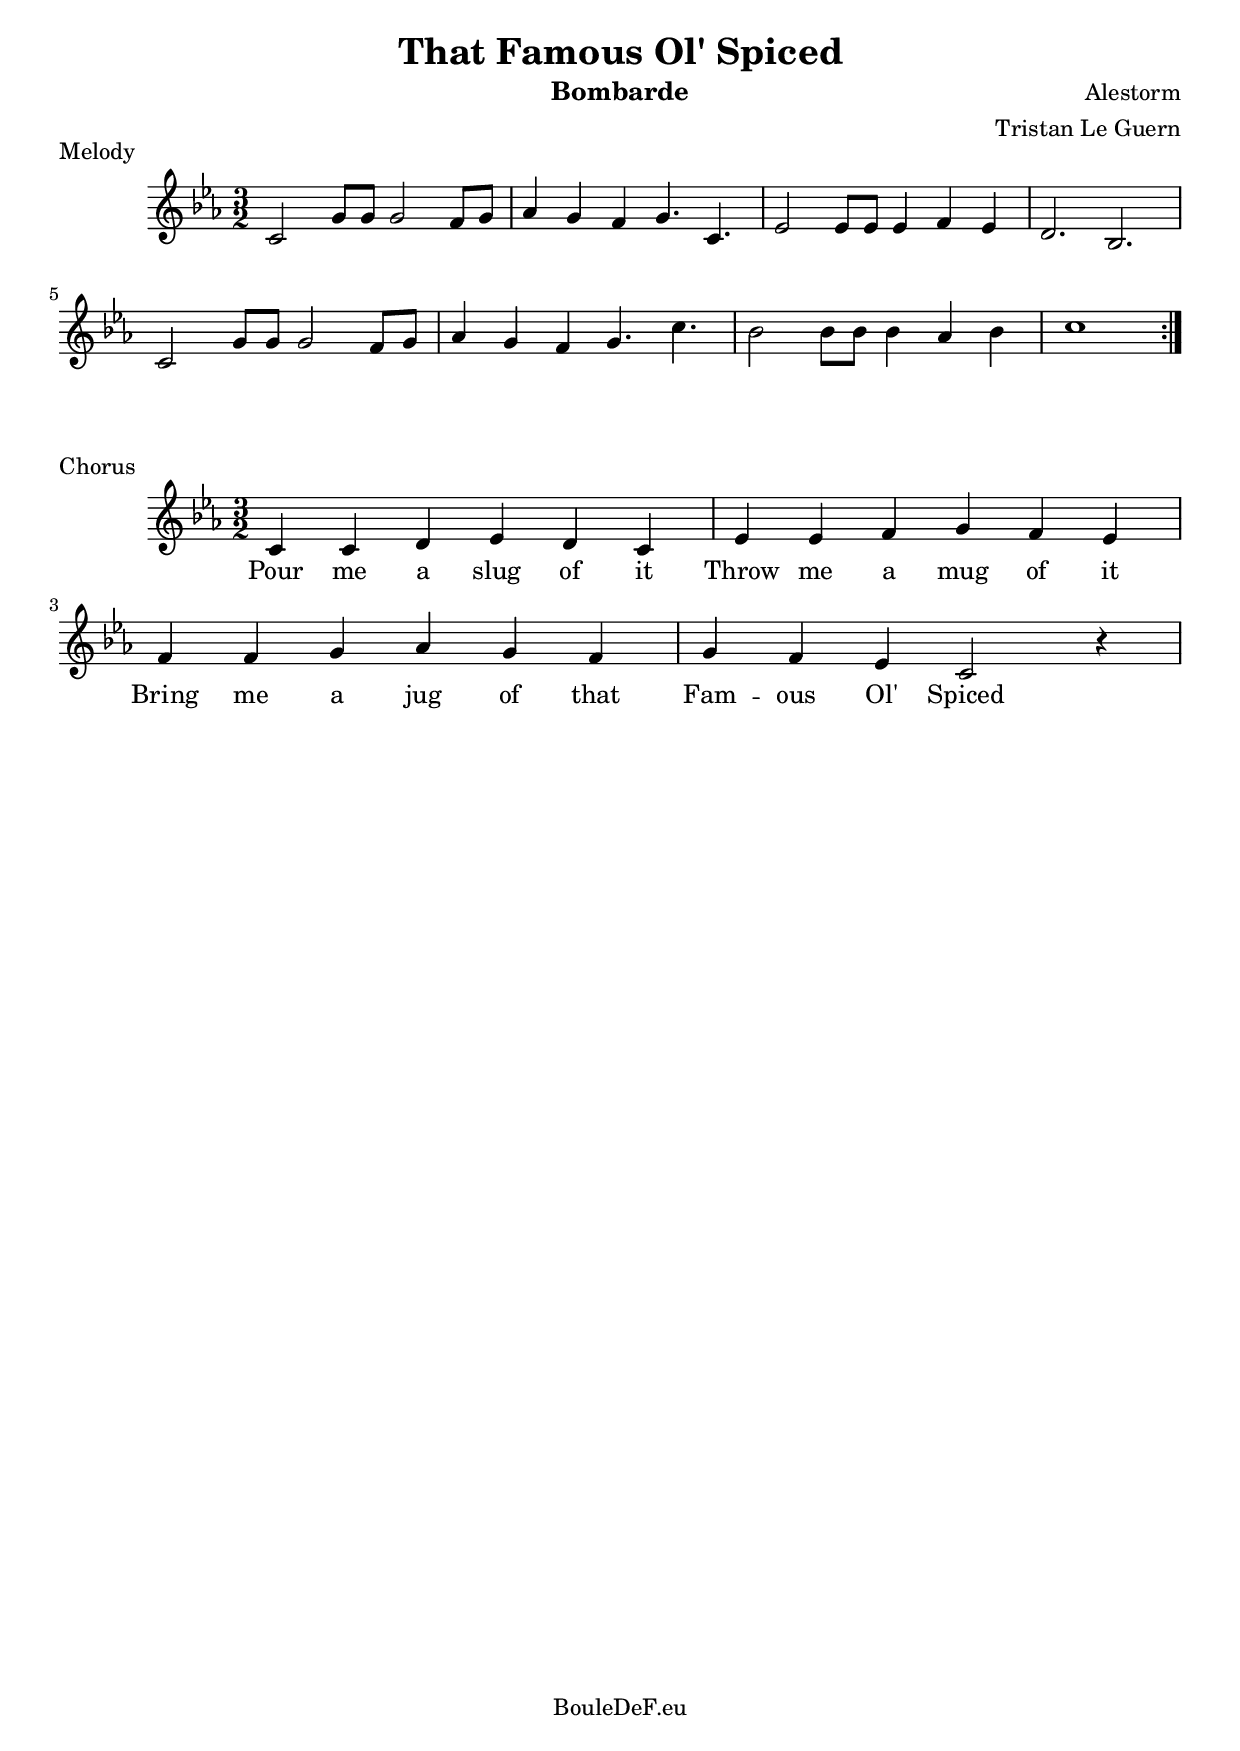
\version "2.14.2"
\include "italiano.ly"

\header {
	title = "That Famous Ol' Spiced"
	composer = "Alestorm"
	arranger = "Tristan Le Guern"
	instrument = "Bombarde"
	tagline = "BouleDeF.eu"
}

\score {
	\new Staff \relative si {
		\clef treble
		\key mib \major
		\time 3/2

		\repeat volta 2 {
			do2 sol'8 sol sol2 fa8 sol
			| lab4 sol fa sol4. do,
			| mib2 mib8 mib mib4 fa mib
			| re2. sib
			| do2 sol'8 sol sol2 fa8 sol
			| lab4 sol fa sol4. do
			| sib2 sib8 sib sib4 lab sib
			| do1
		}
	}
	\header {
		piece = "Melody"
	}
}

\score {
	\new Staff \relative si {
		\clef treble
		\key mib \major
		\time 3/2

		do4 do re mib re do
		| mib mib fa sol fa mib
		| fa fa sol lab sol fa
		| sol fa mib do2 r4
	}
	\addlyrics {
		Pour me a slug of it
		| Throw me a mug of it
		| Bring me a jug of that
		| Fam -- ous Ol' Spiced
	}
	\header {
		piece = "Chorus"
	}
}
